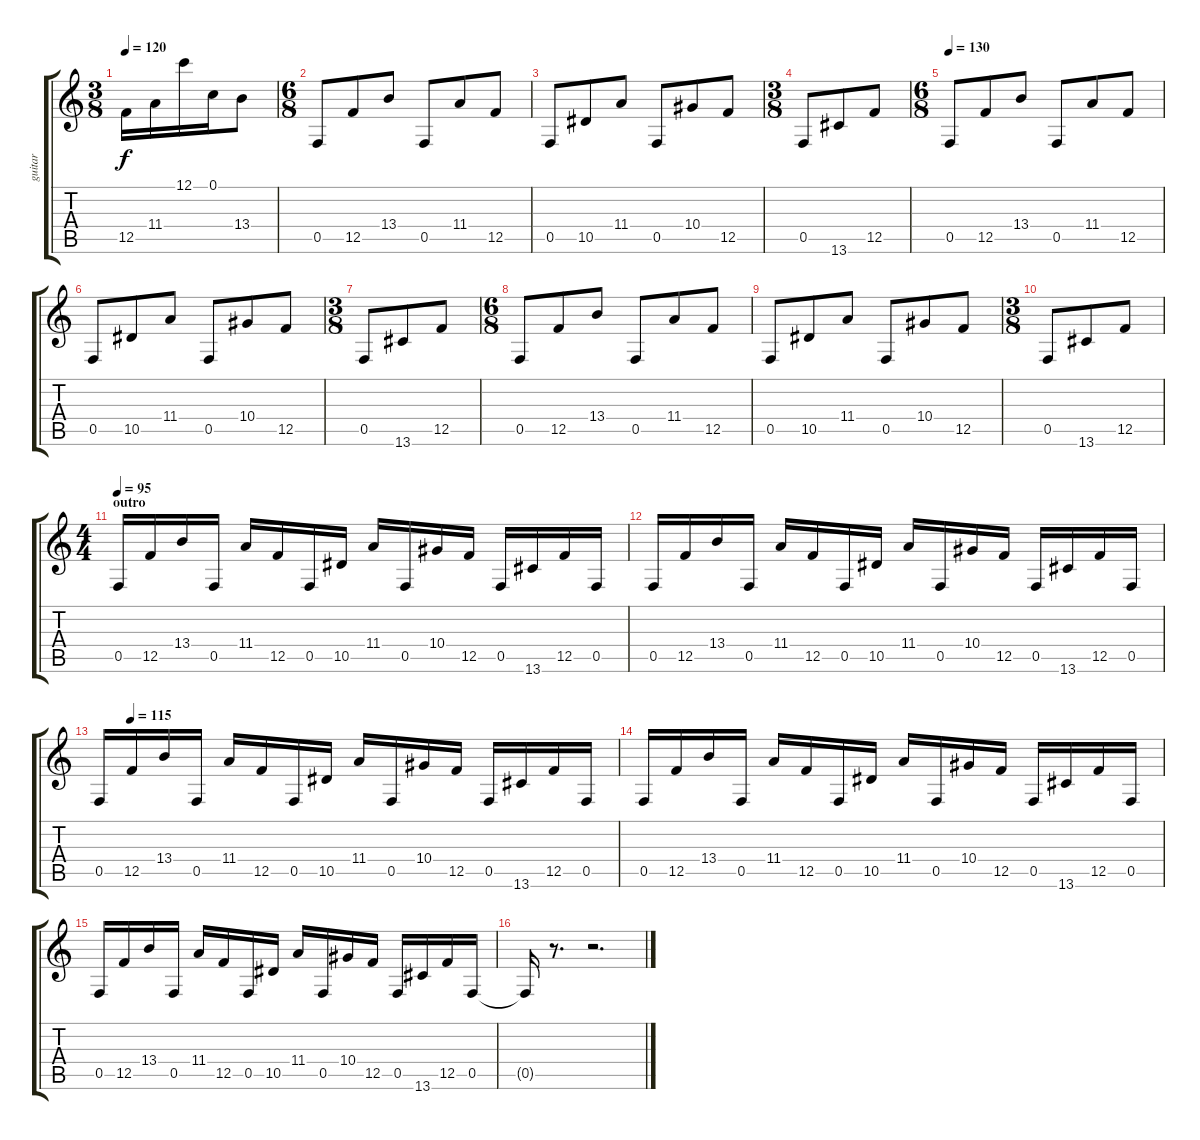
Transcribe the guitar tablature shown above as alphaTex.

\track ("guitar" "guitar") {instrument overdrivenguitar}
\staff {score tabs}
\tuning (C4 G3 Eb3 Bb2 F2 C2) {hide}
\ts (3 8)
\tempo 120
\clef g2
\ks c
12.5.16{dy f} 11.4.16 12.1.16 0.1.16 13.4.8 |
\ts (6 8)
0.5.8 12.5.8 13.4.8 0.5.8 11.4.8 12.5.8 |
0.5.8 10.5.8 11.4.8 0.5.8 10.4.8 12.5.8 |
\ts (3 8)
0.5.8 13.6.8 12.5.8 |
\ts (6 8)
\tempo 130
0.5.8 12.5.8 13.4.8 0.5.8 11.4.8 12.5.8 |
0.5.8 10.5.8 11.4.8 0.5.8 10.4.8 12.5.8 |
\ts (3 8)
0.5.8 13.6.8 12.5.8 |
\ts (6 8)
0.5.8 12.5.8 13.4.8 0.5.8 11.4.8 12.5.8 |
0.5.8 10.5.8 11.4.8 0.5.8 10.4.8 12.5.8 |
\ts (3 8)
0.5.8 13.6.8 12.5.8 |
\ts (4 4)
\section ("" "outro")
\tempo 95
0.5.16 12.5.16 13.4.16 0.5.16 11.4.16 12.5.16 0.5.16 10.5.16 11.4.16 0.5.16 10.4.16 12.5.16 0.5.16 13.6.16 12.5.16 0.5.16 |
0.5.16 12.5.16 13.4.16 0.5.16 11.4.16 12.5.16 0.5.16 10.5.16 11.4.16 0.5.16 10.4.16 12.5.16 0.5.16 13.6.16 12.5.16 0.5.16 |
\tempo (115 0.0625)
0.5.16 12.5.16 13.4.16 0.5.16 11.4.16 12.5.16 0.5.16 10.5.16 11.4.16 0.5.16 10.4.16 12.5.16 0.5.16 13.6.16 12.5.16 0.5.16 |
0.5.16 12.5.16 13.4.16 0.5.16 11.4.16 12.5.16 0.5.16 10.5.16 11.4.16 0.5.16 10.4.16 12.5.16 0.5.16 13.6.16 12.5.16 0.5.16 |
0.5.16 12.5.16 13.4.16 0.5.16 11.4.16 12.5.16 0.5.16 10.5.16 11.4.16 0.5.16 10.4.16 12.5.16 0.5.16 13.6.16 12.5.16 0.5.16 |
0.5{t}.16 r.8{d} r.2{d}
